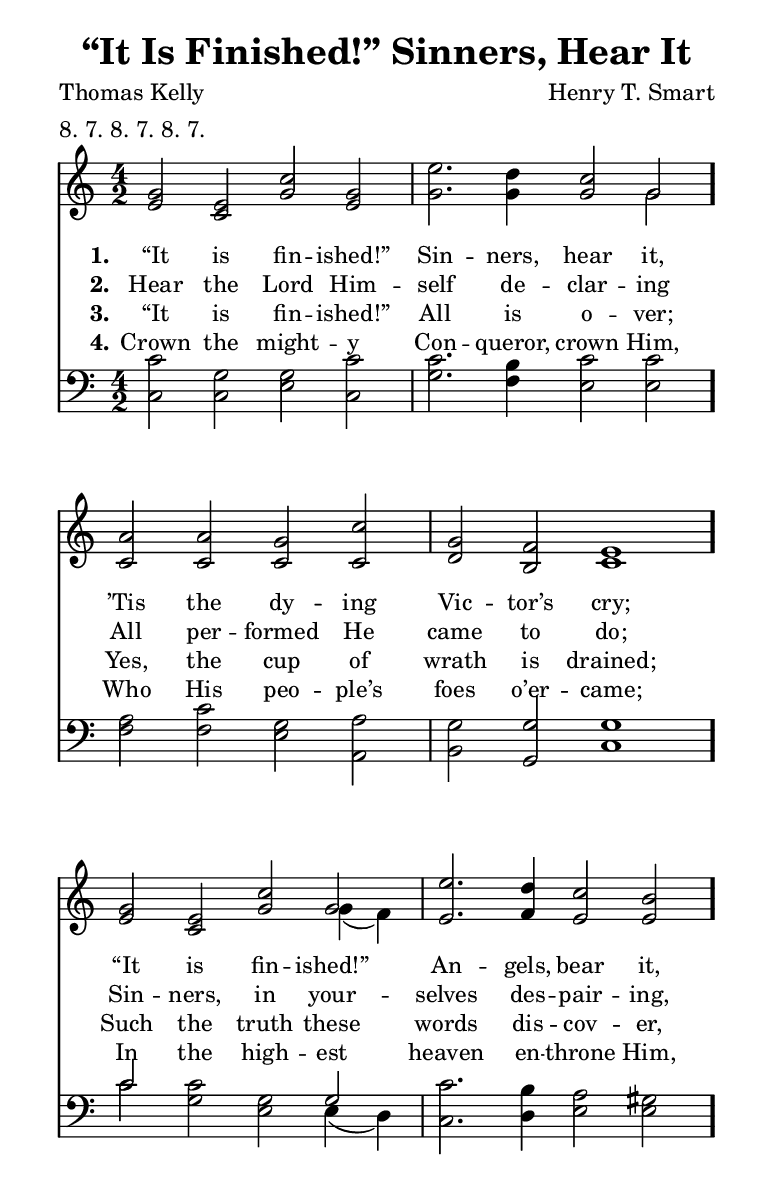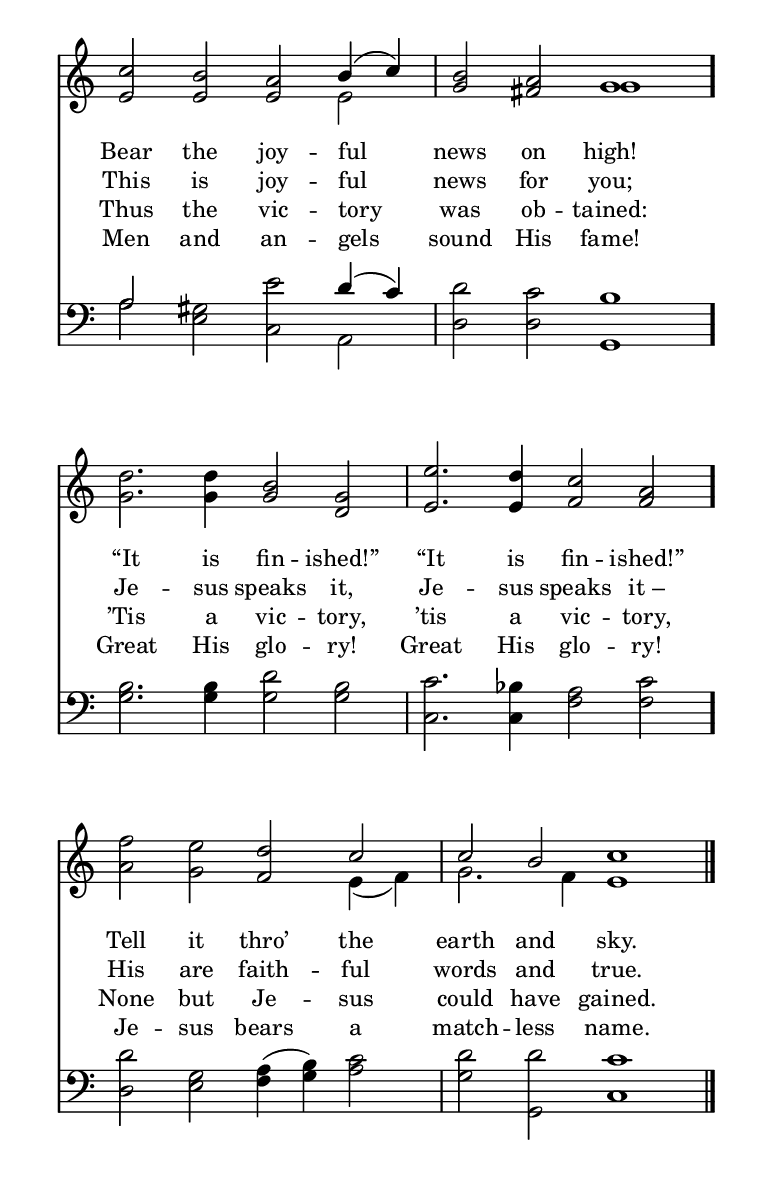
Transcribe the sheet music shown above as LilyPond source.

\include "common/global.ily"
\paper {
  \include "common/paper.ily"
  ragged-bottom = ##t
  ragged-last-bottom = ##t
  systems-per-page = 3
system-system-spacing.padding = 9

}

\header{
  %gospel
  hymnnumber = "81"
  title = "“It Is Finished!” Sinners, Hear It" % see https://hymnary.org/person/Kelly_Thomas
  tunename = "Regent Square" % see https://hymnary.org/tune/regent_square_smart
  meter = "8. 7. 8. 7. 8. 7."
  poet = "Thomas Kelly" % see https://hymnary.org/person/Kelly_Thomas
  composer = "Henry T. Smart" % see https://hymnary.org/tune/regent_square_smart
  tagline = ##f
}

% for fermata in MIDI
ta = { \tempo 4=170 }
tb = { \tempo 4=85  }

patternAA = { c2 c2 c2 c2      | c2. c4 c2 c2 }
patternAB = { c2 c2 c2 c4( c4) | c2. c4 c2 c2 }

patternBA = { c2 c2 c2 c2      | c2  c2 c1 }
patternBB = { c2 c2 c2 c4( c4) | c2  c2 c1 }
patternBC = { c2 c2 c2 c4( c4) | c2. c4 c1 }
patternBD = { c2 c2 c4( c4) c2 | c2  c2 c1 }

patternCA = { c2. c4 c2 c2 }

global = {
  \include "common/overrides.ily"
  \override Staff.TimeSignature.style = #'numbered
  \time 4/2
  \override Score.MetronomeMark.transparent = ##t % hide all fermata changes too
  \ta
  \key c \major
  \autoBeamOff
}

notesSoprano = {
\global
\relative c'' {

  \changePitch \patternAA { g e c' g | e' d c g }
  \changePitch \patternBA { a a g c | g f e }
  \changePitch \patternAA { g e c' g | e' d c b }
  \changePitch \patternBB { c b a b c | b a g }
  \changePitch \patternCA { d' d b g | e' d c a }
  \changePitch \patternBA { f' e d c | c b c }

  \bar "|."

}
}

notesAlto = {
\global
\relative e' {

  \changePitch \patternAA { e c g' e | g g g g }
  \changePitch \patternBA { c, c c c | d b c }
  \changePitch \patternAB { e c g' g f | e f e e }
  \changePitch \patternBA { e e e e | g fis g }
  \changePitch \patternCA { g g g d | e e f f }
  \changePitch \patternBC { a g f e f | g f e }

}
}

notesTenor = {
\global
\relative a {

  \changePitch \patternAA { c g g c | c b c c }
  \changePitch \patternBA { a c g a | g g g }
  \changePitch \patternAA { c c g g | c b a gis }
  \changePitch \patternBB { a gis e' d c | d c b }
  \changePitch \patternCA { b b d b | c bes a c }
  \changePitch \patternBD { d g, a b c | d d c }

}
}

notesBass = {
\global
\relative f {

  \changePitch \patternAA { c c e c | g' f e e }
  \changePitch \patternBA { f f e a, | b g c }
  \changePitch \patternAB { c' g e e d | c d e e }
  \changePitch \patternBA { a e c a | d d g, }
  \changePitch \patternCA { g' g g g | c, c f f }
  \changePitch \patternBD { d e f g a | g g, c }

}
}

wordsA = \lyricmode {
\set stanza = "1."

“It is fin -- ished!” Sin -- ners, hear it, \bar "."
’Tis the dy -- ing Vic -- tor’s cry; \bar "." \eogbreak
“It is fin -- ished!” An -- gels, bear it, \bar "."
Bear the joy -- ful news on high! \bar "." \eogbreak
“It is fin -- ished!” “It is fin -- ished!” \bar "."
Tell it thro’ the earth and sky. \bar "." \eogbreak

}

wordsB = \lyricmode {
\set stanza = "2."

Hear the Lord Him -- self de -- clar -- ing
All per -- formed He came to do;
Sin -- ners, in your -- selves des -- pair -- ing,
This is joy -- ful news for you;
Je -- sus speaks it, Je -- sus speaks it_–
His are faith -- ful words and true.

}

wordsC = \lyricmode {
\set stanza = "3."

“It is fin -- ished!” All is o -- ver;
Yes, the cup of wrath is drained;
Such the truth these words dis -- cov -- er,
Thus the vic -- tory was ob -- tained:
’Tis a vic -- tory, ’tis a vic -- tory,
None but Je -- sus could have gained.

}

wordsD = \lyricmode {
\set stanza = "4."

Crown the might -- y Con -- queror, crown Him,
Who His peo -- ple’s foes o’er -- came;
In the high -- est heaven en -- throne Him,
Men and an -- gels sound His fame!
Great His glo -- ry! Great His glo -- ry!
Je -- sus bears a match -- less name.

}

\score {
  \context ChoirStaff <<
    \context Staff = upper <<
      \set Staff.autoBeaming = ##f
      \set ChoirStaff.systemStartDelimiter = #'SystemStartBar
      \set ChoirStaff.printPartCombineTexts = ##f
      \partcombine #'(2 . 11) \notesSoprano \notesAlto
      \context NullVoice = sopranos { \voiceOne << \notesSoprano >> }
      \context Lyrics = one   \lyricsto sopranos \wordsA
      \context Lyrics = two   \lyricsto sopranos \wordsB
      \context Lyrics = three \lyricsto sopranos \wordsC
      \context Lyrics = four  \lyricsto sopranos \wordsD
    >>
    \context Staff = men <<
      \set Staff.autoBeaming = ##f
      \clef bass
      \set ChoirStaff.printPartCombineTexts = ##f
      \partcombine #'(2 . 11) \notesTenor \notesBass
    >>
  >>
  \layout {
    \include "common/layout.ily"
  }
  #(cond ((ly:get-option 'eog-midi-permitted) #{ \midi{
    \include "common/midi.ily"
  } #}))
}

\version "2.19.49"  % necessary for upgrading to future LilyPond versions.

% vi:set et ts=2 sw=2 ai nocindent syntax=lilypond:
